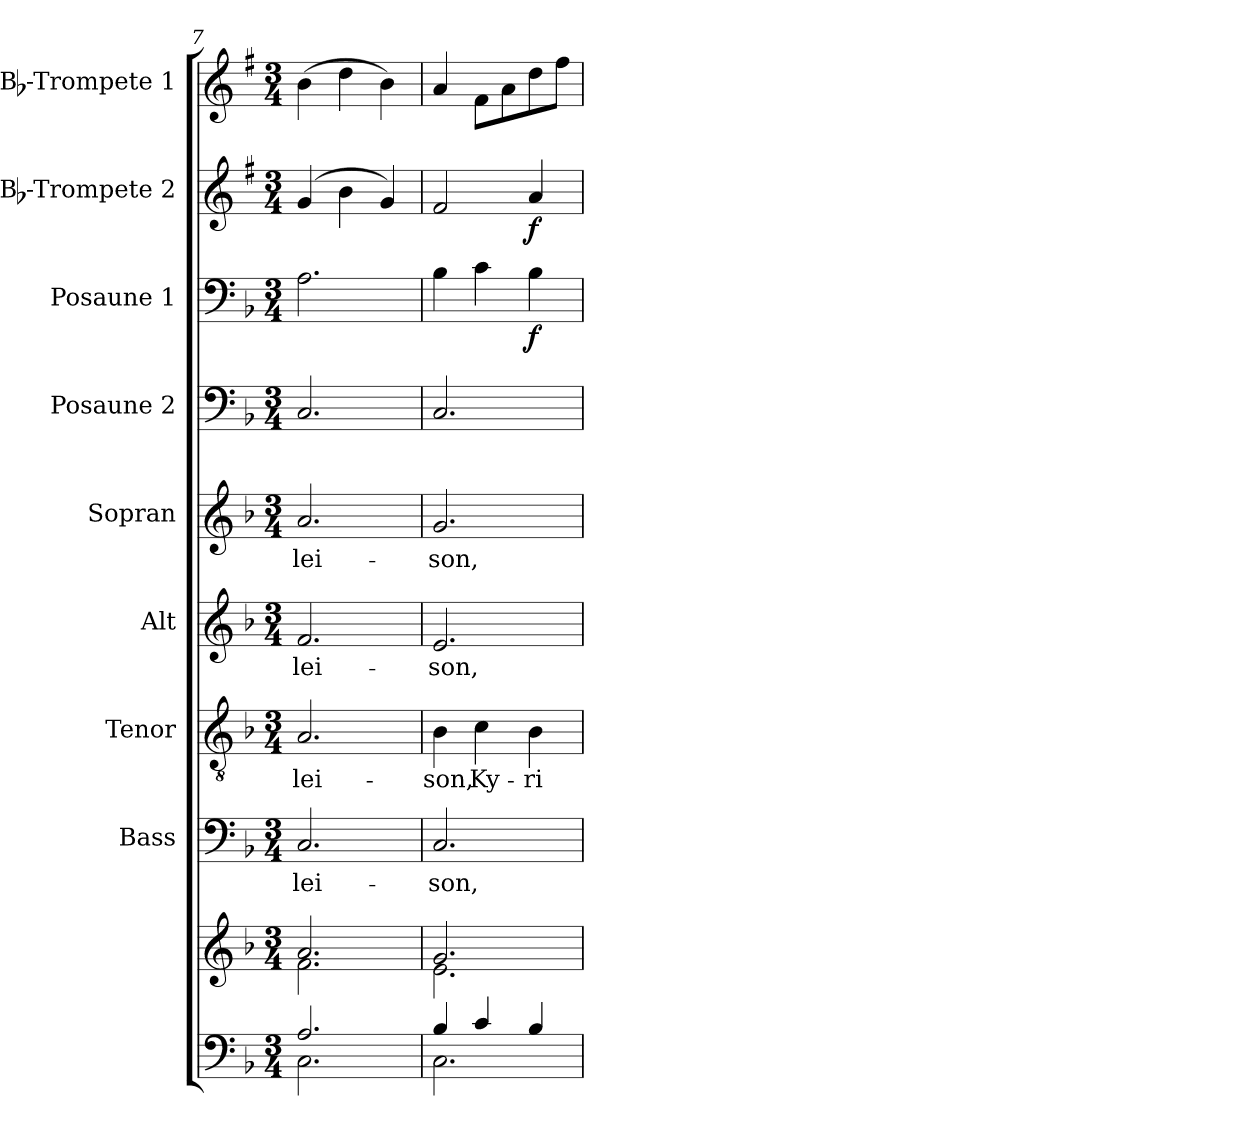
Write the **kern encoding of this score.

**kern	**kern	**kern	**text	**kern	**text	**kern	**text	**kern	**text	**kern	**kern	**dynam	**kern	**dynam	**kern
*part9	*part9	*part8	*part8	*part7	*part7	*part6	*part6	*part5	*part5	*part4	*part3	*part3	*part2	*part2	*part1
*staff10	*staff9	*staff8	*staff8	*staff7	*staff7	*staff6	*staff6	*staff5	*staff5	*staff4	*staff3	*staff3	*staff2	*staff2	*staff1
*	*	*I"Bass	*	*I"Tenor	*	*I"Alt	*	*I"Sopran	*	*I"Posaune 2	*I"Posaune 1	*	*I"Bb-Trompete 2	*	*I"Bb-Trompete 1
*	*	*I'B.	*	*I'T.	*	*I'A.	*	*I'S.	*	*I'Pos. 2	*I'Pos. 1	*	*I'Bb Trp. 2	*	*I'Bb Trp. 1
!!LO:PB:g=z
*clefF4	*clefG2	*clefF4	*	*clefGv2	*	*clefG2	*	*clefG2	*	*clefF4	*clefF4	*	*clefG2	*	*clefG2
*	*	*	*	*	*	*	*	*	*	*	*	*	*ITrd1c2	*	*ITrd1c2
*k[b-]	*k[b-]	*k[b-]	*	*k[b-]	*	*k[b-]	*	*k[b-]	*	*k[b-]	*k[b-]	*	*k[b-]	*	*k[b-]
*F:	*F:	*F:	*	*F:	*	*F:	*	*F:	*	*F:	*F:	*	*F:	*	*F:
*M3/4	*M3/4	*M3/4	*	*M3/4	*	*M3/4	*	*M3/4	*	*M3/4	*M3/4	*	*M3/4	*	*M3/4
=7	=7	=7	=7	=7	=7	=7	=7	=7	=7	=7	=7	=7	=7	=7	=7
*^	*^	*	*	*	*	*	*	*	*	*	*	*	*	*	*
!	!	!	!	!	!LO:LY:b	!	!LO:LY:b	!	!LO:LY:b	!	!LO:LY:b	!	!	!	!	!	!
2.A/	2.C\	2.a/	2.f\	2.C/	-lei-	2.A/	-lei-	2.f/	-lei-	2.a/	-lei-	2.C/	2.A\	.	(4f/	.	(>4a\
.	.	.	.	.	.	.	.	.	.	.	.	.	.	.	4a\	.	4cc\
.	.	.	.	.	.	.	.	.	.	.	.	.	.	.	4f/)	.	4a\)
=8	=8	=8	=8	=8	=8	=8	=8	=8	=8	=8	=8	=8	=8	=8	=8	=8	=8
!	!	!	!	!	!LO:LY:b	!	!LO:LY:b	!	!LO:LY:b	!	!LO:LY:b	!	!	!	!	!	!
4B-/	2.C\	2.g/	2.e\	2.C/	-son,	4B-\	-son,	2.e/	-son,	2.g/	-son,	2.C/	4B-\	.	2e/	.	4g/
!	!	!	!	!	!	!	!LO:LY:b	!	!	!	!	!	!	!	!	!	!
4c/	.	.	.	.	.	4c\	Ky-	.	.	.	.	.	4c\	.	.	.	8e\L
.	.	.	.	.	.	.	.	.	.	.	.	.	.	.	.	.	8g\
!	!	!	!	!	!	!	!LO:LY:b	!	!	!	!	!	!	!LO:DY:b	!	!LO:DY:b	!
4B-/	.	.	.	.	.	4B-\	-ri-	.	.	.	.	.	4B-\	f	4g/	f	8cc\
.	.	.	.	.	.	.	.	.	.	.	.	.	.	.	.	.	8ee\J
*v	*v	*	*	*	*	*	*	*	*	*	*	*	*	*	*	*	*
*	*v	*v	*	*	*	*	*	*	*	*	*	*	*	*	*	*
=	=	=	=	=	=	=	=	=	=	=	=	=	=	=	=
*-	*-	*-	*-	*-	*-	*-	*-	*-	*-	*-	*-	*-	*-	*-	*-
